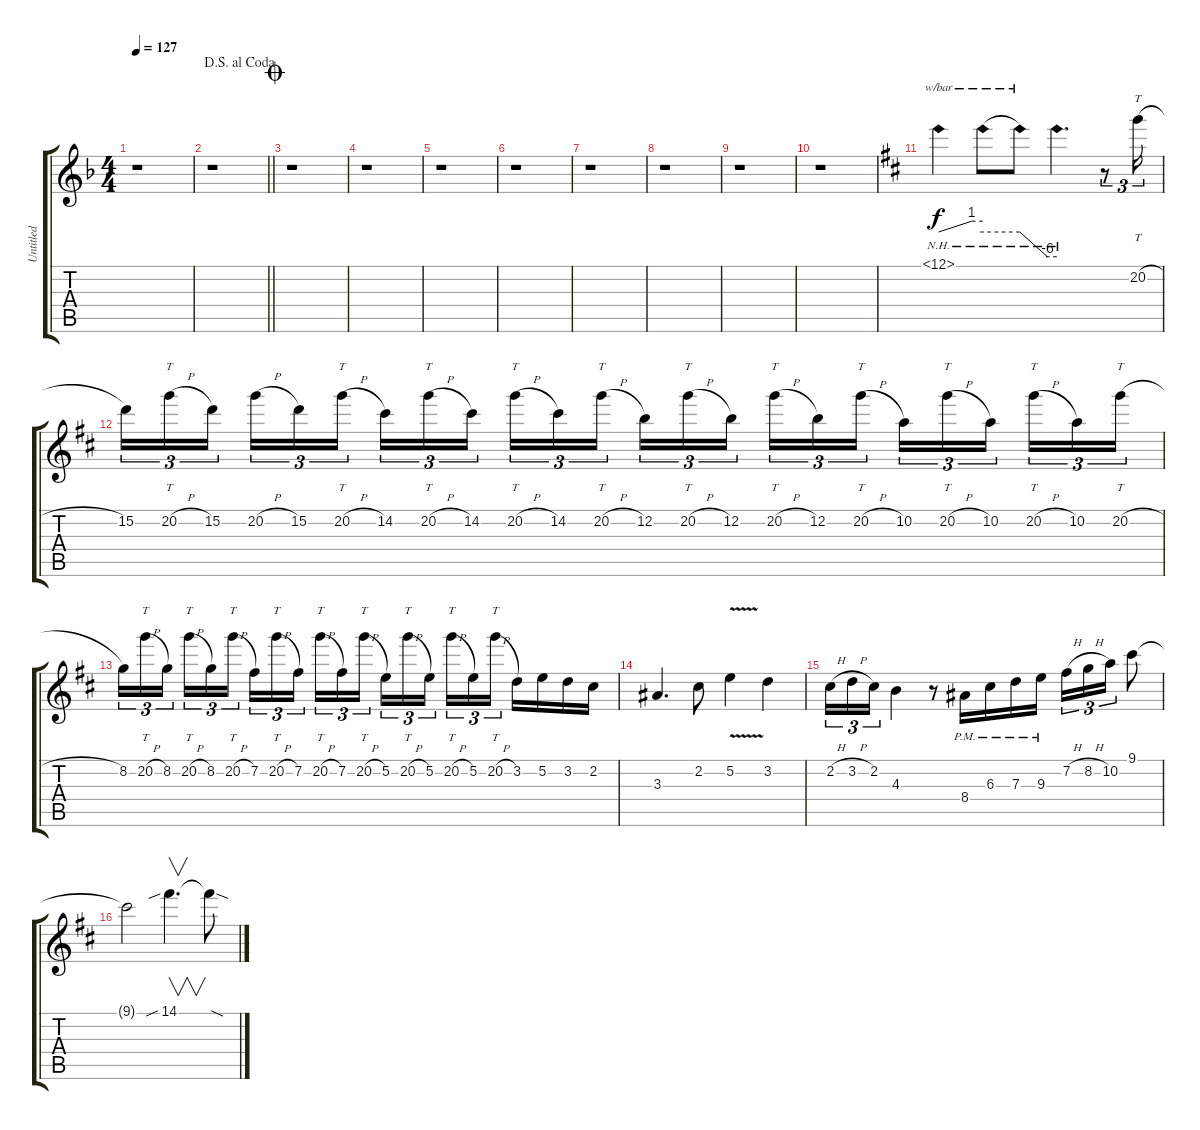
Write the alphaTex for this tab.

\track ("Untitled" "Untitled") {instrument distortionguitar}
\staff {score tabs}
\tuning (E4 B3 G3 D3 A2 E2) {hide}
\ts (4 4)
\tempo 127
\clef g2
\ks f
r.1{dy f} |
\jump dalsegnoalcoda
\barLineRight lightlight
r.1 |
\jump coda
r.1 |
r.1 |
r.1 |
r.1 |
r.1 |
r.1 |
r.1 |
r.1 |
\ks d
12.1{nh}.4{tbe (custom default 0 0 45 4 60 4)} 12.1{nh t}.8{tbe (hold default 0 0 60 0)} 12.1{nh t}.8{tbe (custom default 0 0 45 -24 60 -24)} 12.1{nh t}.4{d} r.8{tu (3 2)} 20.2{h}.16{tt tu (3 2)} |
15.2.16{tu (3 2)} 20.2{h}.16{tt tu (3 2)} 15.2.16{tu (3 2) beam splitsecondary} 20.2{h}.16{tu (3 2)} 15.2.16{tu (3 2)} 20.2{h}.16{tt tu (3 2)} 14.2.16{tu (3 2)} 20.2{h}.16{tt tu (3 2)} 14.2.16{tu (3 2) beam splitsecondary} 20.2{h}.16{tt tu (3 2)} 14.2.16{tu (3 2)} 20.2{h}.16{tt tu (3 2)} 12.2.16{tu (3 2)} 20.2{h}.16{tt tu (3 2)} 12.2.16{tu (3 2) beam splitsecondary} 20.2{h}.16{tt tu (3 2)} 12.2.16{tu (3 2)} 20.2{h}.16{tt tu (3 2)} 10.2.16{tu (3 2)} 20.2{h}.16{tt tu (3 2)} 10.2.16{tu (3 2) beam splitsecondary} 20.2{h}.16{tt tu (3 2)} 10.2.16{tu (3 2)} 20.2{h}.16{tt tu (3 2)} |
8.2.16{tu (3 2)} 20.2{h}.16{tt tu (3 2)} 8.2.16{tu (3 2) beam splitsecondary} 20.2{h}.16{tt tu (3 2)} 8.2.16{tu (3 2)} 20.2{h}.16{tt tu (3 2)} 7.2.16{tu (3 2)} 20.2{h}.16{tt tu (3 2)} 7.2.16{tu (3 2) beam splitsecondary} 20.2{h}.16{tt tu (3 2)} 7.2.16{tu (3 2)} 20.2{h}.16{tt tu (3 2)} 5.2.16{tu (3 2)} 20.2{h}.16{tt tu (3 2)} 5.2.16{tu (3 2) beam splitsecondary} 20.2{h}.16{tt tu (3 2)} 5.2.16{tu (3 2)} 20.2{h}.16{tt tu (3 2)} 3.2.16 5.2.16 3.2.16 2.2.16 |
3.3.4{d} 2.2.8 5.2{v}.4 3.2.4 |
2.2{h}.16{tu (3 2)} 3.2{h}.16{tu (3 2)} 2.2.16{tu (3 2)} 4.3.4 r.8 8.4{pm}.16 6.3{pm}.16 7.3{pm}.16 9.3{pm}.16 7.2{h}.16{tu (3 2)} 8.2{h}.16{tu (3 2)} 10.2.16{tu (3 2)} 9.1.8 |
9.1{t}.2 14.1{sib}.4{v d} 14.1{sod t}.8
